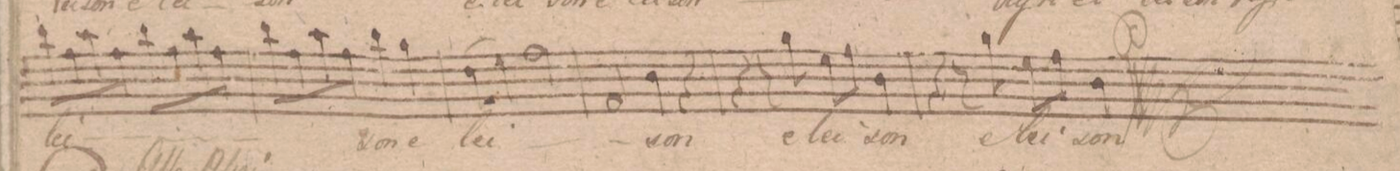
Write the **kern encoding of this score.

**kern	**text
*I"Basso	*
*clefF4	*
*k[f#c#]	*
*met(c)	*
*M4/4	*
8d\L	-lei-
8A\	.
8c#\	.
8A\J	.
8d\L	.
8A\	.
8c#\	.
8A\J	.
=65	=65
8d\L	.
8A\	.
8c#\	.
8A\J	.
4d\	-son
4B\	e-
=66	=66
(4F#\	-lei-
4G\)	.
2A\	.
=67	=67
2AA/	.
4D\	-son
4r	.
=68	=68
4r	.
8r	.
8B\	e-
8G\L	-lei-
8A\J	.
4D\	-son
=69	=69
4r	.
8r	.
8B\	e-
8G\L	-lei-
8A\J	.
4D\	-son
==	==
*-	*-
